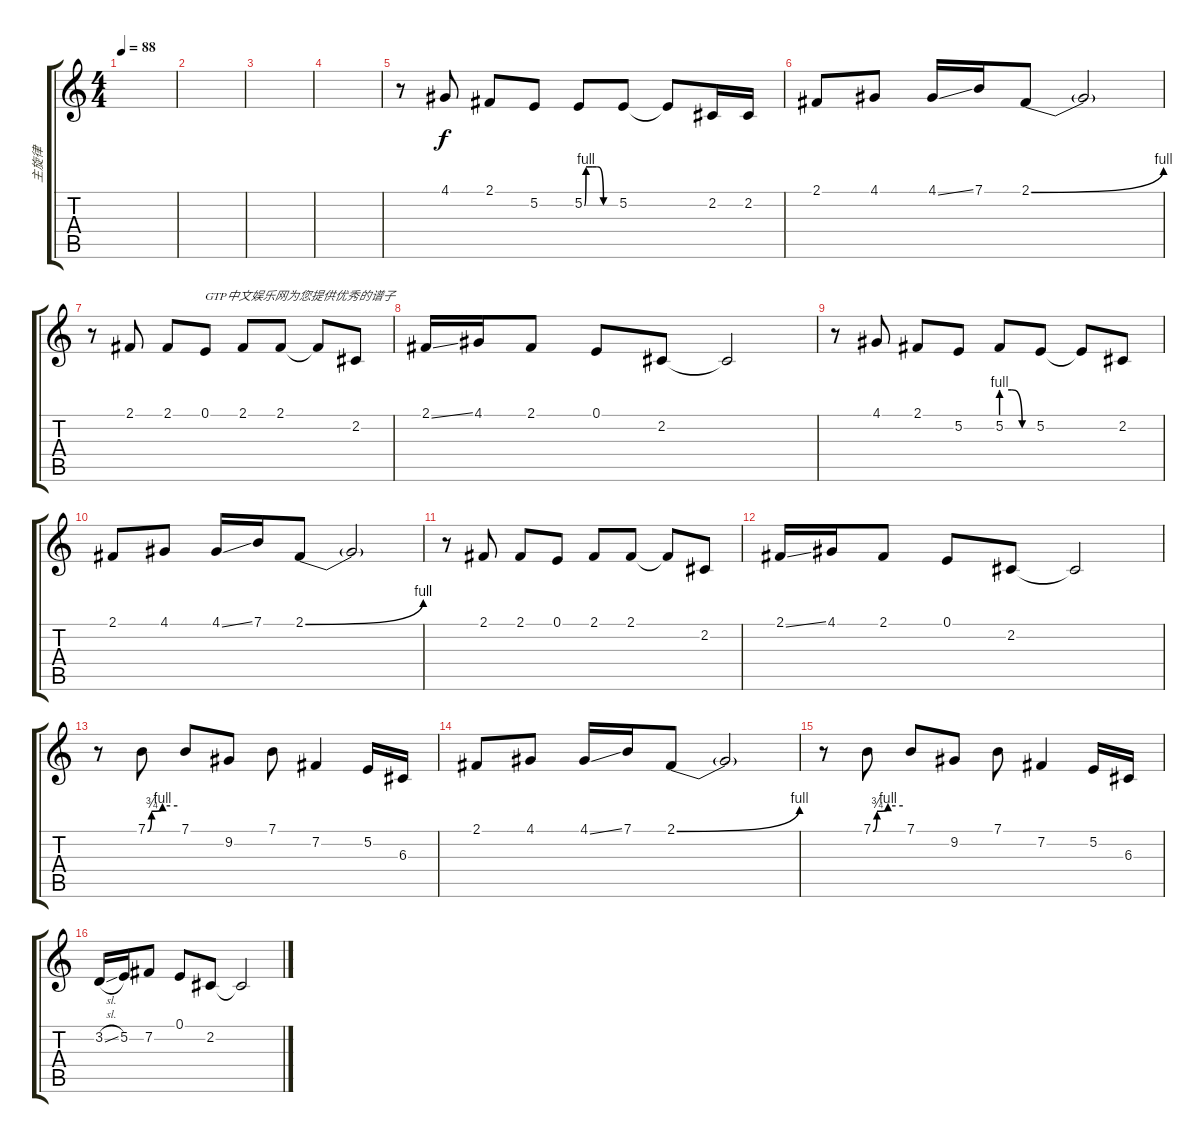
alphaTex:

\track ("主旋律" "主旋律") {instrument voiceoohs}
\staff {score tabs}
\tuning (E4 B3 G3 D3 A2 E2) {hide}
\ts (4 4)
\tempo 88
\clef g2
\ks c
|
|
|
|
r.8 4.1.8 2.1.8 5.2.8 5.2{be (custom 0 0 3 4 15 4 23 4 26 4 37 0 45 0 60 0)}.8 5.2.8 5.2{t}.8 2.2.16 2.2.16 |
2.1.8 4.1.8 4.1{ss}.16 7.1.16 2.1{be (bend 0 0 60 4)}.8 2.1{t}.2 |
r.8 2.1.8 2.1.8 0.1.8{txt "GTP中文娱乐网为您提供优秀的谱子"} 2.1.8 2.1.8 2.1{t}.8 2.2.8 |
2.1{ss}.16 4.1.16 2.1.8 0.1.8 2.2.8 2.2{t}.2 |
r.8 4.1.8 2.1.8 5.2.8 5.2{be (custom 0 4 20 4 40 0 60 0)}.8 5.2.8 5.2{t}.8 2.2.8 |
2.1.8 4.1.8 4.1{ss}.16 7.1.16 2.1{be (bend 0 0 60 4)}.8 2.1{t}.2 |
r.8 2.1.8 2.1.8 0.1.8 2.1.8 2.1.8 2.1{t}.8 2.2.8 |
2.1{ss}.16 4.1.16 2.1.8 0.1.8 2.2.8 2.2{t}.2 |
r.8 7.1{be (custom 0 0 8 3 30 4 60 4)}.8 7.1.8 9.2.8 7.1.8 7.2.4 5.2.16 6.3.16 |
2.1.8 4.1.8 4.1{ss}.16 7.1.16 2.1{be (bend 0 0 60 4)}.8 2.1{t}.2 |
r.8 7.1{be (custom 0 0 8 3 30 4 60 4)}.8 7.1.8 9.2.8 7.1.8 7.2.4 5.2.16 6.3.16 |
3.2{sl}.16 5.2.16 7.2.8 0.1.8 2.2.8 2.2{t}.2
